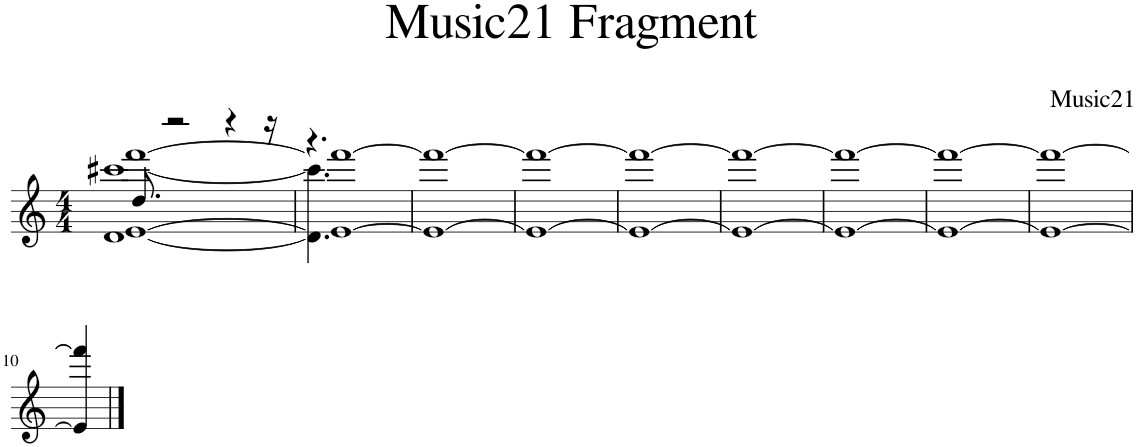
**kern
*part1
*staff1
*I"Piano
*I'Pno
*clefG2
*k[]
*M4/4
=1
*^
*	*^
8.dd/	[1d [1ccc#X	[1e [1fff
2r	.	.
4r	.	.
16r	.	.
=2	=2	=2
4.r	4.d\] 4.ccc#\]	1e_ 1fff_
2ryy	2ryy	.
8ryy	8ryy	.
*	*v	*v
=3	=3
1ryy	1e_ 1fff_
=4	=4
1ryy	1e_ 1fff_
=5	=5
1ryy	1e_ 1fff_
=6	=6
1ryy	1e_ 1fff_
=7	=7
1ryy	1e_ 1fff_
=8	=8
1ryy	1e_ 1fff_
=9	=9
1ryy	1e_ 1fff_
!!LO:LB:g=z	!!
=10	=10
1ryy	4e/] 4fff/]
.	2.ryy
*v	*v
==
*-
